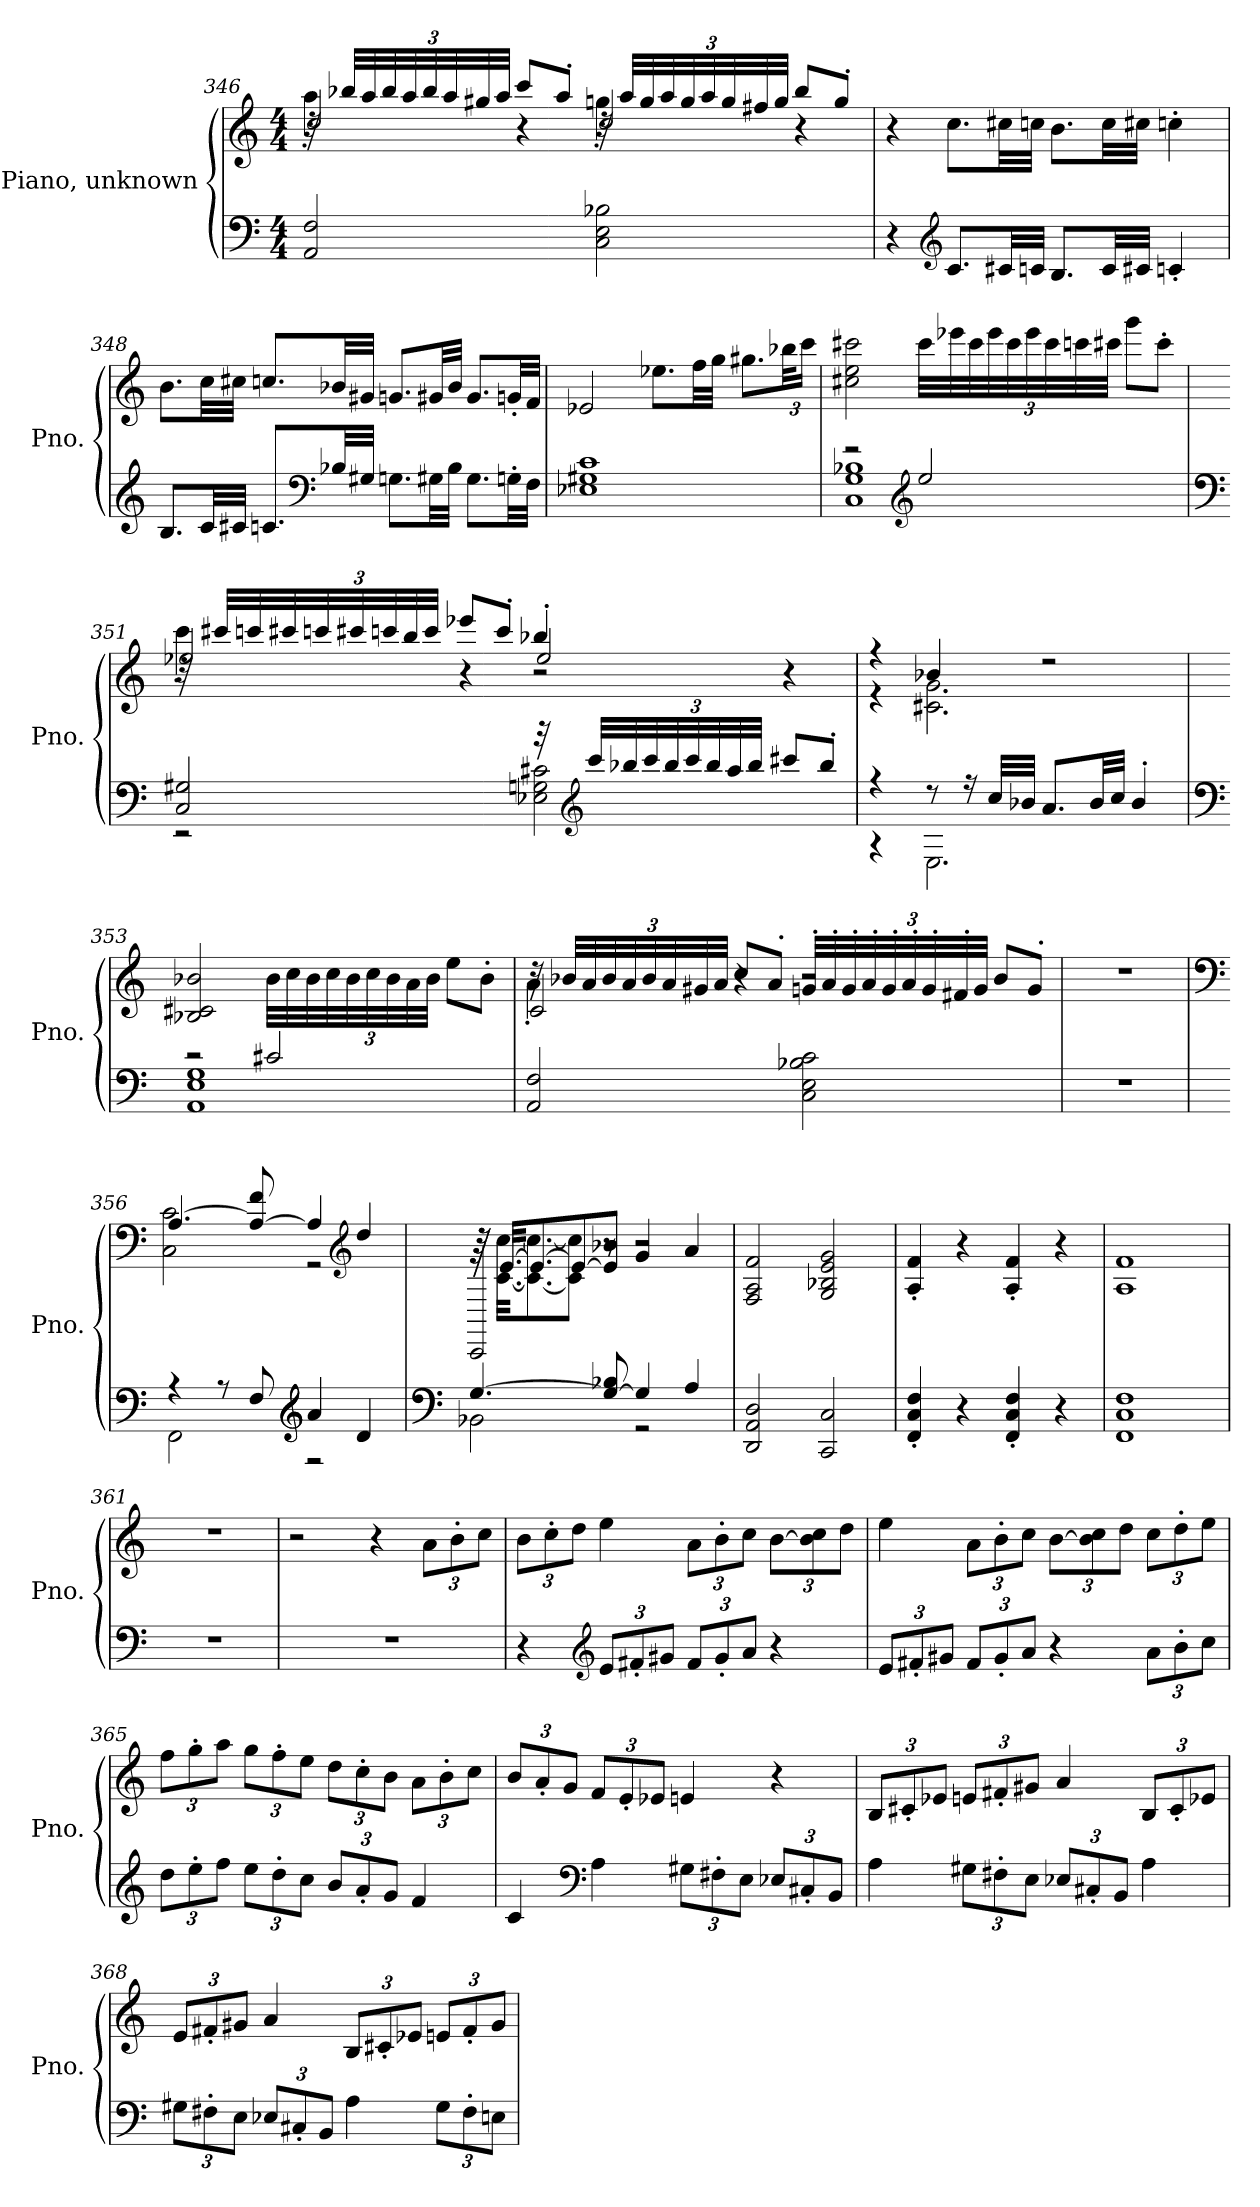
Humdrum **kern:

**kern	**kern
*part1	*part1
*staff2	*staff1
*I"Piano, unknown	*
*I'Pno.	*
!!LO:LB:g=z
*clefF4	*clefG2
*k[]	*k[]
*M4/4	*M4/4
=346	=346
*	*^
*	*	*^
2AA/ 2F/	32r	4aa'\	2cc/
.	32bb-X/LLL	.	.
.	32aa/	.	.
.	32bb-/	.	.
*	*Xbrackettup	*	*
.	48aa/	.	.
.	48bb-/	.	.
.	48aa/	.	.
.	32gg#X/	.	.
.	32aa/JJJ	.	.
.	8ccc/L	4r	.
.	8aa'/J	.	.
2C\ 2E\ 2B-X\	32r	4ggn'\	2cc/
.	32aa/LLL	.	.
.	32gg/	.	.
.	32aa/	.	.
.	48gg/	.	.
.	48aa/	.	.
.	48gg/	.	.
.	32ff#X/	.	.
.	32gg/JJJ	.	.
.	8bb-/L	4r	.
.	8gg'/J	.	.
*	*v	*v	*v
=347	=347
4r	4r
*clefG2	*
8.c/L	8.cc\L
32c#X/LL	32cc#X\LL
32cn/JJJ	32ccn\JJJ
8.B/L	8.b\L
32c/LL	32cc\LL
32c#X/JJJ	32cc#X\JJJ
4cn'/	4ccn'\
!!LO:LB:g=z
=348	=348
8.B/L	8.b\L
32c/LL	32cc\LL
32c#X/JJJ	32cc#X\JJJ
8.cn/L	8.ccn/L
*clefF4	*
32B-X/LL	32b-X/LL
32G#X/JJJ	32g#X/JJJ
8.Gn\L	8.gn/L
32G#X\LL	32g#X/LL
32B-\JJJ	32b-/JJJ
8.G#\L	8.g#/L
32Gn'\LL	32gn'/LL
32F\JJJ	32f/JJJ
=349	=349
1E-X 1G#X 1c	2e-X/
.	8.ee-X\L
.	32ff\LL
.	32gg\JJJ
.	8.gg#X\L
.	48bb-X\KL
.	24ccc\JJ
!!LO:PB:g=z
=350	=350
*^	*
2r	1C 1G 1B-X	2cc#X\ 2ee\ 2ccc#X\
*clefG2	*	*
2ee/	.	32ccc#\LLL
.	.	32eee-X\
.	.	32ccc#\
.	.	32eee-\
.	.	48ccc#\
.	.	48eee-\
.	.	48ccc#\
.	.	32cccn\
.	.	32ccc#X\JJJ
.	.	8ggg\L
.	.	8ccc#'\J
!!LO:LB:g=z
=351	=351	=351
*clefF4	*	*
*	*	*^
*	*	*	*^
2C/ 2G#X/	2r	32r	4ccc'\	2ee-X/
.	.	32ccc#X/LLL	.	.
.	.	32cccn/	.	.
.	.	32ccc#X/	.	.
.	.	48cccn/	.	.
.	.	48ccc#X/	.	.
.	.	48cccn/	.	.
.	.	32bb/	.	.
.	.	32ccc/JJJ	.	.
.	.	8eee-X/L	4r	.
.	.	8ccc'/J	.	.
32r	2E-X\ 2Gn\ 2c#X\	4bb-X'/	2r	2ee-/
*clefG2	*	*	*	*
32ccc/LLL	.	.	.	.
32bb-X/	.	.	.	.
32ccc/	.	.	.	.
*Xbrackettup	*	*	*	*
48bb-/	.	.	.	.
48ccc/	.	.	.	.
48bb-/	.	.	.	.
32aa/	.	.	.	.
32bb-/JJJ	.	.	.	.
8ccc#X/L	.	4r	.	.
8bb-'/J	.	.	.	.
*	*	*	*v	*v
!!LO:LB:g=z
=352	=352	=352	=352
4r	4r	4r	4r
8r	2.E\	4b-X/	2.c#X\ 2.g\
16r	.	.	.
32cc/LLL	.	.	.
32b-X/JJJ	.	.	.
8.a/L	.	2r	.
32b-/LL	.	.	.
32cc/JJJ	.	.	.
4b-'/	.	.	.
*	*	*v	*v
=353	=353	=353
*clefF4	*	*
2r	1AA 1E 1G	2B-X/ 2c#X/ 2b-X/
2c#X/	.	32b-\LLL
.	.	32cc\
.	.	32b-\
.	.	32cc\
.	.	48b-\
.	.	48cc\
.	.	48b-\
.	.	32a\
.	.	32b-\JJJ
.	.	8ee\L
.	.	8b-'\J
*v	*v	*
!!LO:LB:g=z
=354	=354
*	*^
*	*	*^
2AA/ 2F/	32r	4a'\	2c/
.	32b-X/LLL	.	.
.	32a/	.	.
.	32b-/	.	.
.	48a/	.	.
.	48b-/	.	.
.	48a/	.	.
.	32g#X/	.	.
.	32a/JJJ	.	.
.	8cc/L	4r	.
.	8a'/J	.	.
2C\ 2E\ 2B-X\ 2c\	32gn'/LLL	2r	2r
.	32a'/	.	.
.	32g'/	.	.
.	32a'/	.	.
.	48g'/	.	.
.	48a'/	.	.
.	48g'/	.	.
.	32f#X'/	.	.
.	32g/JJJ	.	.
.	8b-/L	.	.
.	8g'/J	.	.
*	*v	*v	*v
=355	=355
1r	1r
=356	=356
*	*clefF4
*^	*^
4r	2FF\	[4.A/	2C\ 2c\
8r	.	.	.
8F/	.	8A/_ 8f/	.
*clefG2	*	*	*
4a/	2r	4A/]	2r
*	*	*clefG2	*
4d/	.	4dd/	.
*	*	*v	*v
!!LO:LB:g=z
=357	=357	=357
*clefF4	*	*
*	*	*^
*	*	*	*^
[4.G/	2BB-X\	64r	64r	2CC/
.	.	[32.e/KKL	[32.c\ [32.cc\KKL	.
.	.	8.e/_	8.c\_ 8.cc\_	.
.	.	8e/_	8c\] 8cc\]J	.
8G/_ 8B-X/	.	8e/] 8b-X/J	8r	.
4G/]	2r	4g/	2r	2r
4A/	.	4a/	.	.
*v	*v	*	*	*
*	*v	*v	*v
=358	=358
2DD/ 2AA/ 2D/	2F/ 2A/ 2f/
2CC/ 2C/	2G/ 2B-X/ 2e/ 2g/
=359	=359
4FF/' 4C/' 4F/'	4A/' 4f/'
4r	4r
4FF/' 4C/' 4F/'	4A/' 4f/'
4r	4r
=360	=360
1FF 1C 1F	1A 1f
=361	=361
1r	1r
=362	=362
1r	2r
.	4r
.	12a\L
.	12b'\
.	12cc\J
!!LO:LB:g=z
=363	=363
4r	12b\L
.	12cc'\
.	12dd\J
*clefG2	*
12e/L	4ee\
12f#X'/	.
12g#X/J	.
12f#/L	12a\L
12g#'/	12b'\
12a/J	12cc\J
4r	[12b\L
.	12b\] 12cc\
.	12dd\J
=364	=364
12e/L	4ee\
12f#X'/	.
12g#X/J	.
12f#/L	12a\L
12g#'/	12b'\
12a/J	12cc\J
4r	[12b\L
.	12b\] 12cc\
.	12dd\J
12a\L	12cc\L
12b'\	12dd'\
12cc\J	12ee\J
=365	=365
12dd\L	12ff\L
12ee'\	12gg'\
12ff\J	12aa\J
12ee\L	12gg\L
12dd'\	12ff'\
12cc\J	12ee\J
12b/L	12dd\L
12a'/	12cc'\
12g/J	12b\J
4f/	12a\L
.	12b'\
.	12cc\J
!!LO:PB:g=z
=366	=366
4c/	12b/L
.	12a'/
.	12g/J
*clefF4	*
4A\	12f/L
.	12e'/
.	12e-X/J
12G#X\L	4en/
12F#X'\	.
12E\J	.
12E-X/L	4r
12C#X'/	.
12BB/J	.
=367	=367
4A\	12B/L
.	12c#X'/
.	12e-X/J
12G#X\L	12en/L
12F#X'\	12f#X'/
12E\J	12g#X/J
12E-X/L	4a/
12C#X'/	.
12BB/J	.
4A\	12B/L
.	12c#'/
.	12e-X/J
!!LO:LB:g=z
=368	=368
12G#X\L	12e/L
12F#X'\	12f#X'/
12E\J	12g#X/J
12E-X/L	4a/
12C#X'/	.
12BB/J	.
4A\	12B/L
.	12c#X'/
.	12e-X/J
12G#\L	12en/L
12F#'\	12f#'/
12En\J	12g#/J
=	=
*-	*-
